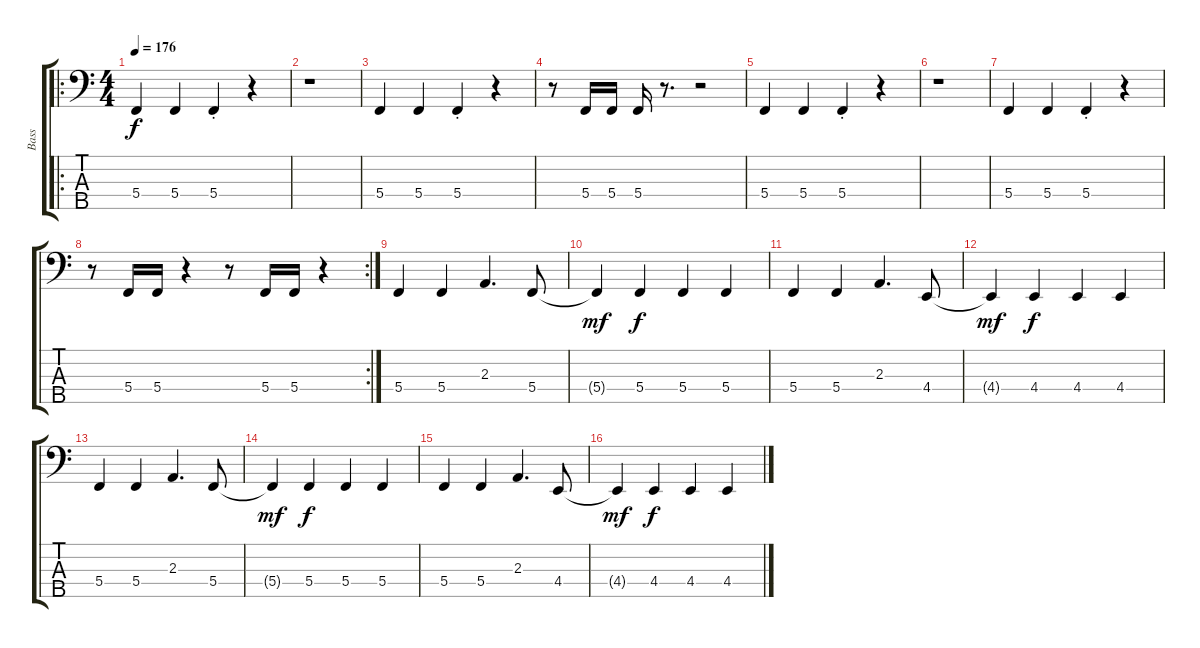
\track ("Bass" "Bass") {instrument electricbassfinger}
\staff {score tabs}
\tuning (G2 C2 G1 C1 G0) {hide}
\ro
\ts (4 4)
\tempo 176
\clef f4
\ks c
5.4.4{dy f} 5.4.4 5.4{st}.4 r.4 |
r.1 |
5.4.4 5.4.4 5.4{st}.4 r.4 |
r.8 5.4.16 5.4.16 5.4.16 r.8{d} r.2 |
5.4.4 5.4.4 5.4{st}.4 r.4 |
r.1 |
5.4.4 5.4.4 5.4{st}.4 r.4 |
\rc 2
r.8 5.4.16 5.4.16 r.4 r.8 5.4.16 5.4.16 r.4 |
5.4.4 5.4.4 2.3.4{d} 5.4.8 |
5.4{t}.4{dy mf} 5.4.4{dy f} 5.4.4 5.4.4 |
5.4.4 5.4.4 2.3.4{d} 4.4.8 |
4.4{t}.4{dy mf} 4.4.4{dy f} 4.4.4 4.4.4 |
5.4.4 5.4.4 2.3.4{d} 5.4.8 |
5.4{t}.4{dy mf} 5.4.4{dy f} 5.4.4 5.4.4 |
5.4.4 5.4.4 2.3.4{d} 4.4.8 |
4.4{t}.4{dy mf} 4.4.4{dy f} 4.4.4 4.4.4
